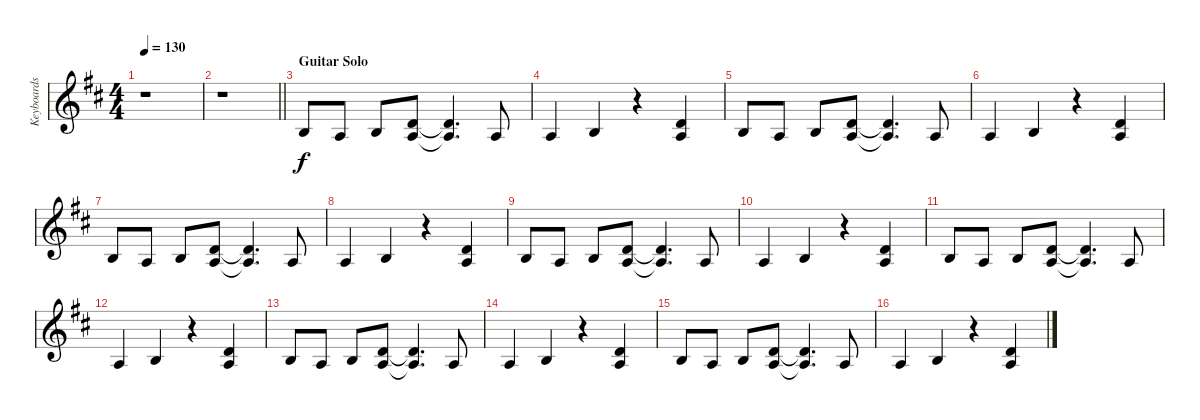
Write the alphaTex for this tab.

\track ("Keyboards (Don Airey)" "Keyboards ") {instrument rockorgan}
\staff {score}
\tuning (E4 B3 G3 D3 A2 E2) {hide}
\ts (4 4)
\tempo 130
\clef g2
\ks bminor
r.1{dy f} |
\barLineRight lightlight
r.1 |
\section ("" "Guitar Solo")
9.4.8 7.4.8 9.4.8 (7.3 7.4).8 (7.3{t} 7.4{t}).4{d} 7.4.8 |
7.4.4 9.4.4 r.4 (7.3 7.4).4 |
9.4.8 7.4.8 9.4.8 (7.3 7.4).8 (7.3{t} 7.4{t}).4{d} 7.4.8 |
7.4.4 9.4.4 r.4 (7.3 7.4).4 |
9.4.8 7.4.8 9.4.8 (7.3 7.4).8 (7.3{t} 7.4{t}).4{d} 7.4.8 |
7.4.4 9.4.4 r.4 (7.3 7.4).4 |
9.4.8 7.4.8 9.4.8 (7.3 7.4).8 (7.3{t} 7.4{t}).4{d} 7.4.8 |
7.4.4 9.4.4 r.4 (7.3 7.4).4 |
9.4.8 7.4.8 9.4.8 (7.3 7.4).8 (7.3{t} 7.4{t}).4{d} 7.4.8 |
7.4.4 9.4.4 r.4 (7.3 7.4).4 |
9.4.8 7.4.8 9.4.8 (7.3 7.4).8 (7.3{t} 7.4{t}).4{d} 7.4.8 |
7.4.4 9.4.4 r.4 (7.3 7.4).4 |
9.4.8 7.4.8 9.4.8 (7.3 7.4).8 (7.3{t} 7.4{t}).4{d} 7.4.8 |
7.4.4 9.4.4 r.4 (7.3 7.4).4
